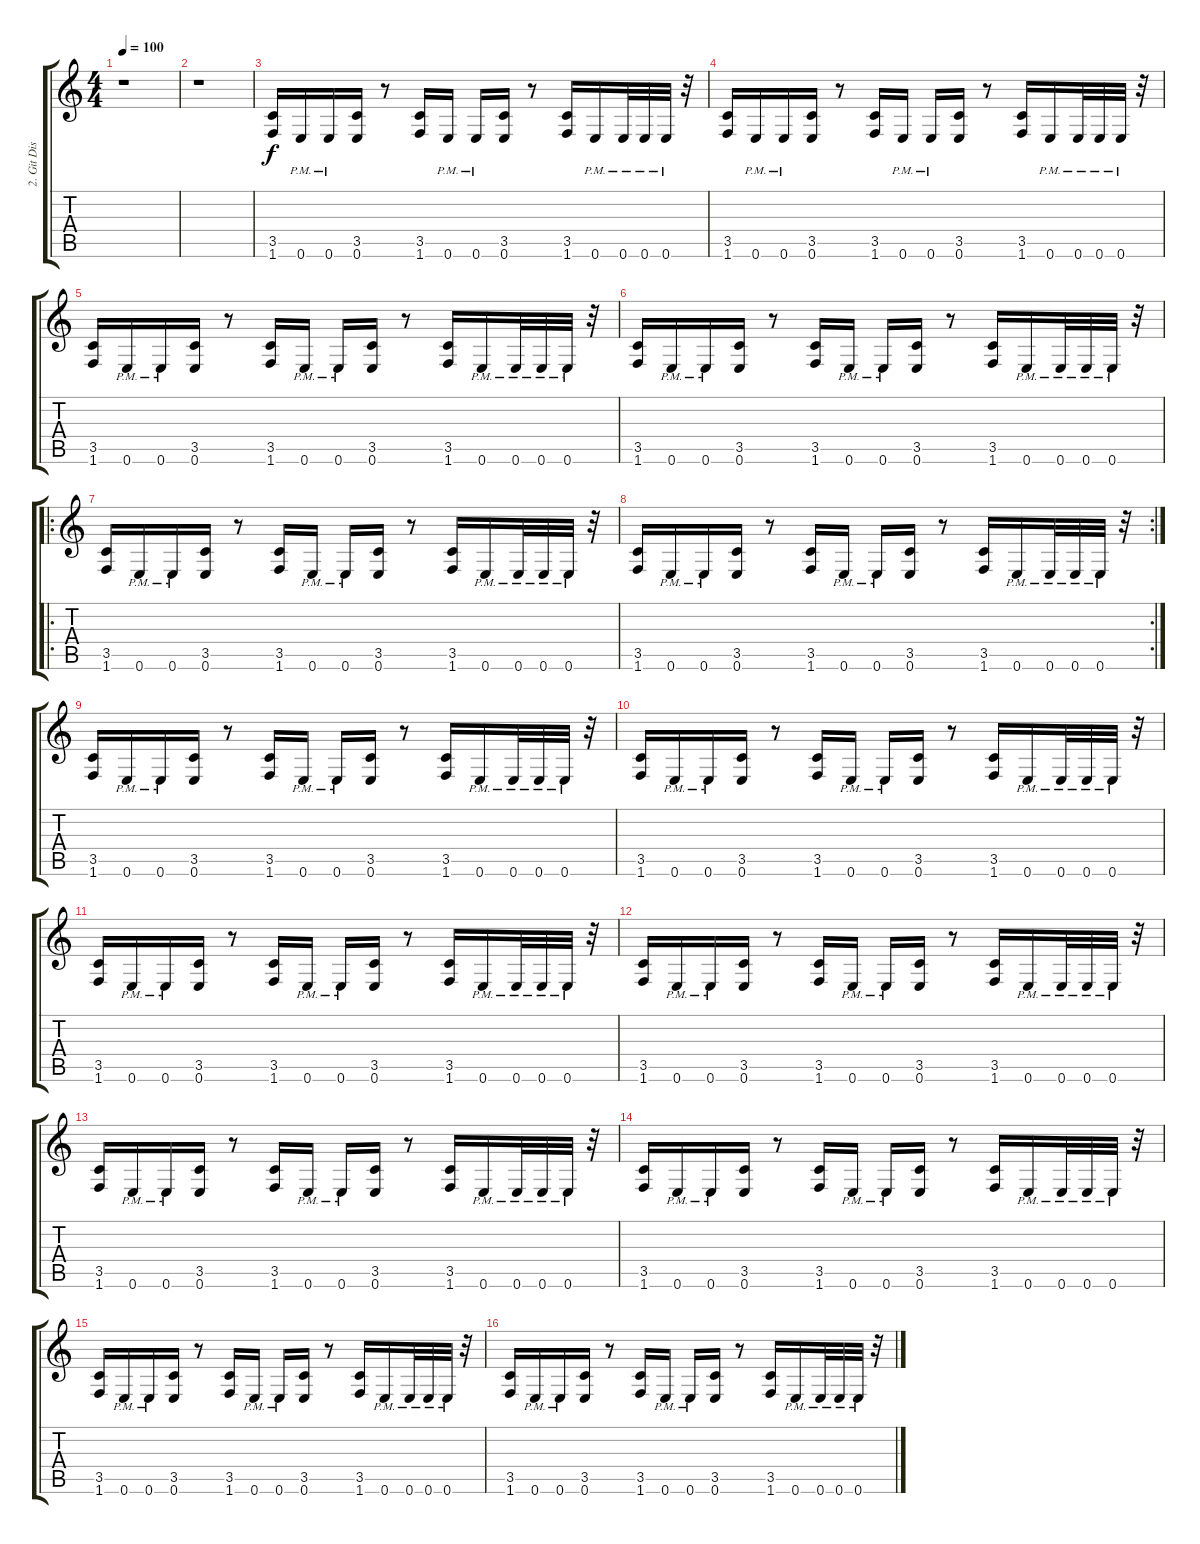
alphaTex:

\track ("2. Git Dist" "2. Git Dis") {instrument distortionguitar}
\staff {score tabs}
\tuning (E4 B3 G3 D3 A2 E2) {hide}
\ts (4 4)
\tempo 100
\clef g2
\ks c
r.1{dy f} |
r.1 |
(3.5 1.6).16 0.6{pm}.16 0.6{pm}.16 (3.5 0.6).16 r.8 (3.5 1.6).16 0.6{pm}.16 0.6{pm}.16 (3.5 0.6).16 r.8 (3.5 1.6).16 0.6{pm}.16 0.6{pm}.32 0.6{pm}.32 0.6{pm}.32 r.32 |
(3.5 1.6).16 0.6{pm}.16 0.6{pm}.16 (3.5 0.6).16 r.8 (3.5 1.6).16 0.6{pm}.16 0.6{pm}.16 (3.5 0.6).16 r.8 (3.5 1.6).16 0.6{pm}.16 0.6{pm}.32 0.6{pm}.32 0.6{pm}.32 r.32 |
(3.5 1.6).16 0.6{pm}.16 0.6{pm}.16 (3.5 0.6).16 r.8 (3.5 1.6).16 0.6{pm}.16 0.6{pm}.16 (3.5 0.6).16 r.8 (3.5 1.6).16 0.6{pm}.16 0.6{pm}.32 0.6{pm}.32 0.6{pm}.32 r.32 |
(3.5 1.6).16 0.6{pm}.16 0.6{pm}.16 (3.5 0.6).16 r.8 (3.5 1.6).16 0.6{pm}.16 0.6{pm}.16 (3.5 0.6).16 r.8 (3.5 1.6).16 0.6{pm}.16 0.6{pm}.32 0.6{pm}.32 0.6{pm}.32 r.32 |
\ro
(3.5 1.6).16 0.6{pm}.16 0.6{pm}.16 (3.5 0.6).16 r.8 (3.5 1.6).16 0.6{pm}.16 0.6{pm}.16 (3.5 0.6).16 r.8 (3.5 1.6).16 0.6{pm}.16 0.6{pm}.32 0.6{pm}.32 0.6{pm}.32 r.32 |
\rc 2
(3.5 1.6).16 0.6{pm}.16 0.6{pm}.16 (3.5 0.6).16 r.8 (3.5 1.6).16 0.6{pm}.16 0.6{pm}.16 (3.5 0.6).16 r.8 (3.5 1.6).16 0.6{pm}.16 0.6{pm}.32 0.6{pm}.32 0.6{pm}.32 r.32 |
(3.5 1.6).16 0.6{pm}.16 0.6{pm}.16 (3.5 0.6).16 r.8 (3.5 1.6).16 0.6{pm}.16 0.6{pm}.16 (3.5 0.6).16 r.8 (3.5 1.6).16 0.6{pm}.16 0.6{pm}.32 0.6{pm}.32 0.6{pm}.32 r.32 |
(3.5 1.6).16 0.6{pm}.16 0.6{pm}.16 (3.5 0.6).16 r.8 (3.5 1.6).16 0.6{pm}.16 0.6{pm}.16 (3.5 0.6).16 r.8 (3.5 1.6).16 0.6{pm}.16 0.6{pm}.32 0.6{pm}.32 0.6{pm}.32 r.32 |
(3.5 1.6).16 0.6{pm}.16 0.6{pm}.16 (3.5 0.6).16 r.8 (3.5 1.6).16 0.6{pm}.16 0.6{pm}.16 (3.5 0.6).16 r.8 (3.5 1.6).16 0.6{pm}.16 0.6{pm}.32 0.6{pm}.32 0.6{pm}.32 r.32 |
(3.5 1.6).16 0.6{pm}.16 0.6{pm}.16 (3.5 0.6).16 r.8 (3.5 1.6).16 0.6{pm}.16 0.6{pm}.16 (3.5 0.6).16 r.8 (3.5 1.6).16 0.6{pm}.16 0.6{pm}.32 0.6{pm}.32 0.6{pm}.32 r.32 |
(3.5 1.6).16 0.6{pm}.16 0.6{pm}.16 (3.5 0.6).16 r.8 (3.5 1.6).16 0.6{pm}.16 0.6{pm}.16 (3.5 0.6).16 r.8 (3.5 1.6).16 0.6{pm}.16 0.6{pm}.32 0.6{pm}.32 0.6{pm}.32 r.32 |
(3.5 1.6).16 0.6{pm}.16 0.6{pm}.16 (3.5 0.6).16 r.8 (3.5 1.6).16 0.6{pm}.16 0.6{pm}.16 (3.5 0.6).16 r.8 (3.5 1.6).16 0.6{pm}.16 0.6{pm}.32 0.6{pm}.32 0.6{pm}.32 r.32 |
(3.5 1.6).16 0.6{pm}.16 0.6{pm}.16 (3.5 0.6).16 r.8 (3.5 1.6).16 0.6{pm}.16 0.6{pm}.16 (3.5 0.6).16 r.8 (3.5 1.6).16 0.6{pm}.16 0.6{pm}.32 0.6{pm}.32 0.6{pm}.32 r.32 |
(3.5 1.6).16 0.6{pm}.16 0.6{pm}.16 (3.5 0.6).16 r.8 (3.5 1.6).16 0.6{pm}.16 0.6{pm}.16 (3.5 0.6).16 r.8 (3.5 1.6).16 0.6{pm}.16 0.6{pm}.32 0.6{pm}.32 0.6{pm}.32 r.32
